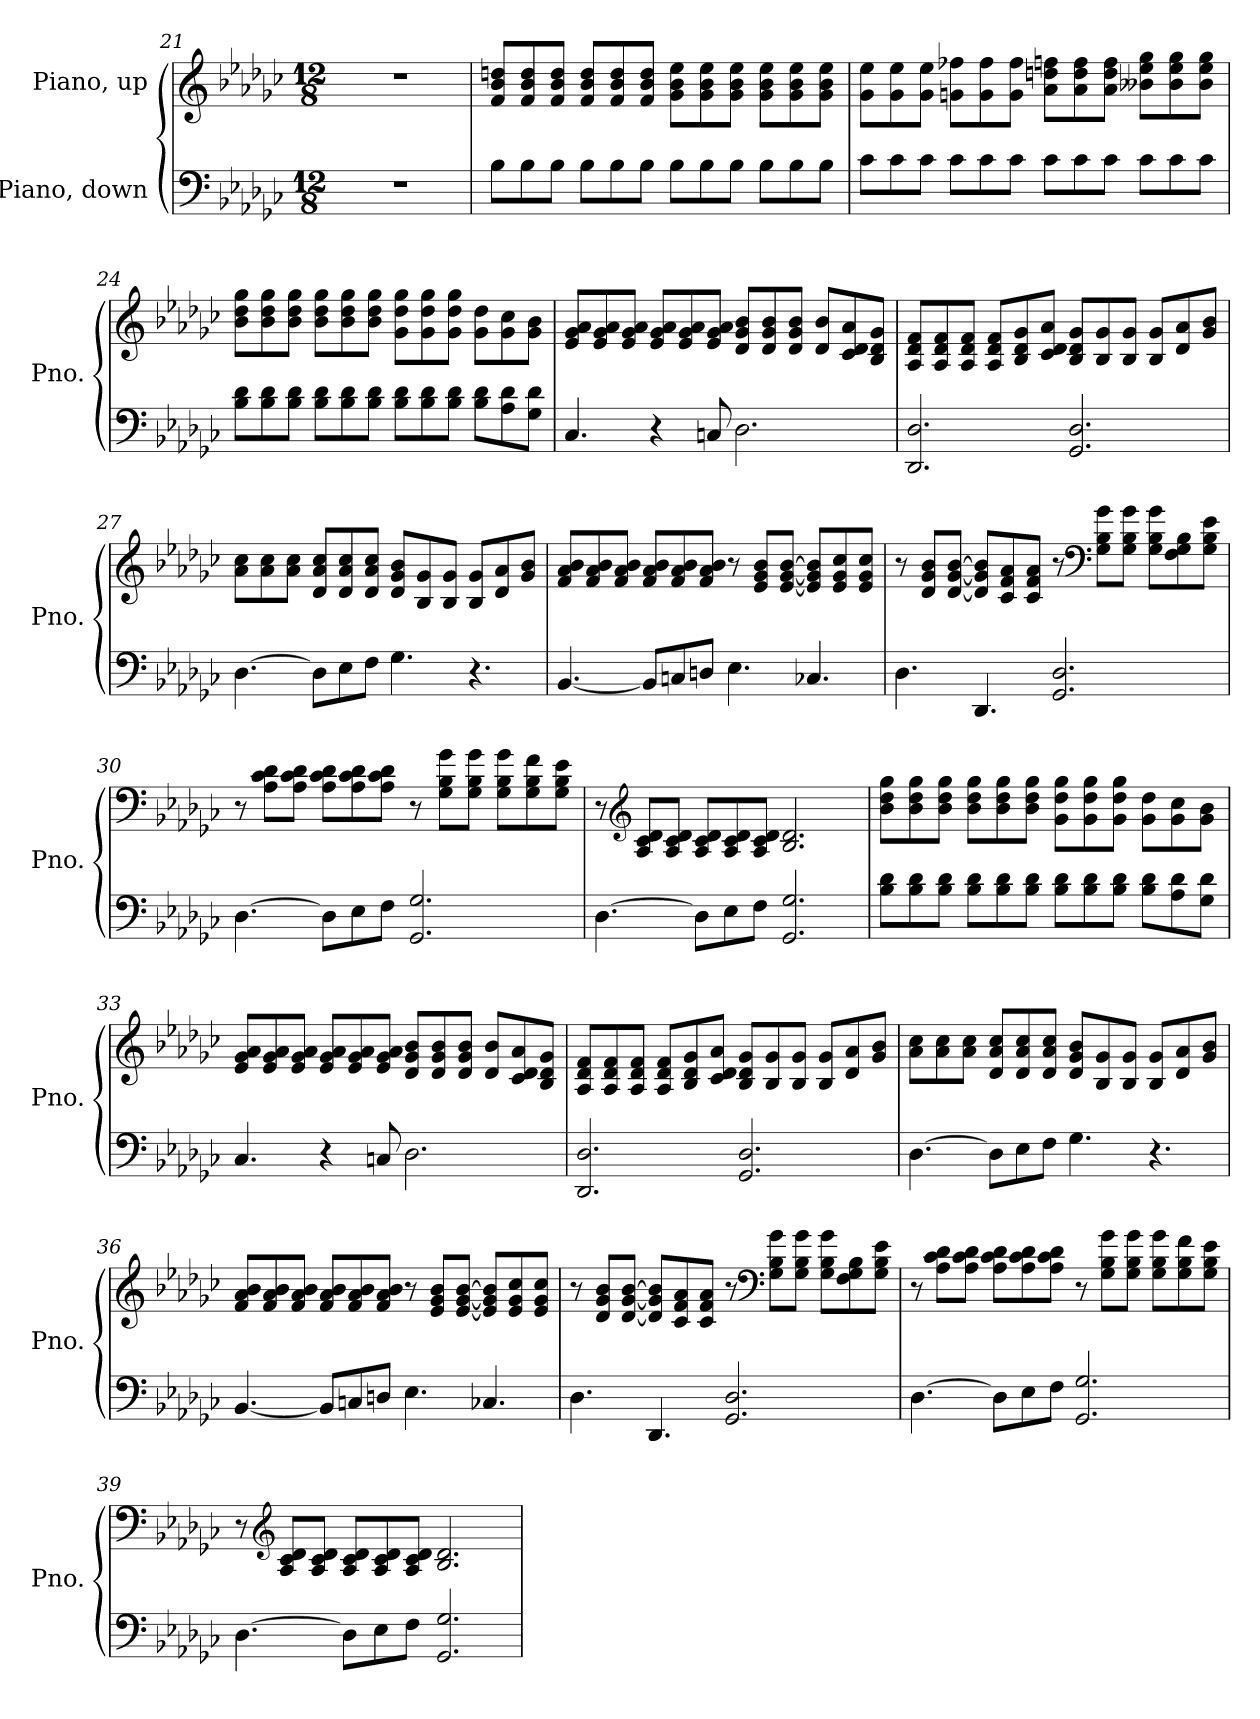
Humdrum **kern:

**kern	**kern
*part2	*part1
*staff2	*staff1
*I"Piano, down	*I"Piano, up
*I'Pno.	*I'Pno.
*clefF4	*clefG2
*k[b-e-a-d-g-c-]	*k[b-e-a-d-g-c-]
*M12/8	*M12/8
=21	=21
1.r	1.r
=22	=22
8B-\L	8f/ 8b-/ 8ddn/L
8B-\	8f/ 8b-/ 8dd/
8B-\J	8f/ 8b-/ 8dd/J
8B-\L	8f/ 8b-/ 8dd/L
8B-\	8f/ 8b-/ 8dd/
8B-\J	8f/ 8b-/ 8dd/J
8B-\L	8g-\ 8b-\ 8ee-\L
8B-\	8g-\ 8b-\ 8ee-\
8B-\J	8g-\ 8b-\ 8ee-\J
8B-\L	8g-\ 8b-\ 8ee-\L
8B-\	8g-\ 8b-\ 8ee-\
8B-\J	8g-\ 8b-\ 8ee-\J
!!LO:LB:g=z
=23	=23
8c-\L	8g-\ 8ee-\L
8c-\	8g-\ 8ee-\
8c-\J	8g-\ 8ee-\J
8c-\L	8gn\ 8ff-X\L
8c-\	8g\ 8ff-\
8c-\J	8g\ 8ff-\J
8c-\L	8a-\ 8ddn\ 8ffn\L
8c-\	8a-\ 8dd\ 8ff\
8c-\J	8a-\ 8dd\ 8ff\J
8c-\L	8b--X\ 8ee-\ 8gg-\L
8c-\	8b--\ 8ee-\ 8gg-\
8c-\J	8b--\ 8ee-\ 8gg-\J
=24	=24
8B-\ 8d-\L	8b-\ 8dd-\ 8gg-\L
8B-\ 8d-\	8b-\ 8dd-\ 8gg-\
8B-\ 8d-\J	8b-\ 8dd-\ 8gg-\J
8B-\ 8d-\L	8b-\ 8dd-\ 8gg-\L
8B-\ 8d-\	8b-\ 8dd-\ 8gg-\
8B-\ 8d-\J	8b-\ 8dd-\ 8gg-\J
8B-\ 8d-\L	8g-\ 8dd-\ 8gg-\L
8B-\ 8d-\	8g-\ 8dd-\ 8gg-\
8B-\ 8d-\J	8g-\ 8dd-\ 8gg-\J
8B-\ 8d-\L	8g-\ 8dd-\L
8A-\ 8d-\	8g-\ 8cc-\
8G-\ 8d-\J	8g-\ 8b-\J
!!LO:PB:g=z
=25	=25
4.C-/	8e-/ 8g-/ 8a-/L
.	8e-/ 8g-/ 8a-/
.	8e-/ 8g-/ 8a-/J
4r	8e-/ 8g-/ 8a-/L
.	8e-/ 8g-/ 8a-/
8Cn/	8e-/ 8g-/ 8a-/J
2.D-\	8d-/ 8g-/ 8b-/L
.	8d-/ 8g-/ 8b-/
.	8d-/ 8g-/ 8b-/J
.	8d-/ 8b-/L
.	8c-/ 8d-/ 8a-/
.	8B-/ 8d-/ 8g-/J
=26	=26
2.DD-/ 2.D-/	8A-/ 8d-/ 8f/L
.	8A-/ 8d-/ 8f/
.	8A-/ 8d-/ 8f/J
.	8A-/ 8d-/ 8f/L
.	8B-/ 8d-/ 8g-/
.	8c-/ 8d-/ 8a-/J
2.GG-/ 2.D-/	8B-/ 8d-/ 8g-/L
.	8B-/ 8g-/
.	8B-/ 8g-/J
.	8B-/ 8g-/L
.	8d-/ 8a-/
.	8g-/ 8b-/J
!!LO:LB:g=z
=27	=27
[4.D-\	8a-\ 8cc-\L
.	8a-\ 8cc-\
.	8a-\ 8cc-\J
8D-\L]	8d-/ 8a-/ 8cc-/L
8E-\	8d-/ 8a-/ 8cc-/
8F\J	8d-/ 8a-/ 8cc-/J
4.G-\	8d-/ 8g-/ 8b-/L
.	8B-/ 8g-/
.	8B-/ 8g-/J
4.r	8B-/ 8g-/L
.	8d-/ 8a-/
.	8g-/ 8b-/J
=28	=28
[4.BB-/	8f/ 8a-/ 8b-/L
.	8f/ 8a-/ 8b-/
.	8f/ 8a-/ 8b-/J
8BB-/L]	8f/ 8a-/ 8b-/L
8Cn/	8f/ 8a-/ 8b-/
8Dn/J	8f/ 8a-/ 8b-/J
4.E-\	8r
.	8e-/ 8g-/ 8b-/L
.	[8e-/ [8g-/ [8b-/J
4.C-X/	8e-/] 8g-/] 8b-/]L
.	8e-/ 8g-/ 8cc-/
.	8e-/ 8g-/ 8cc-/J
!!LO:LB:g=z
=29	=29
4.D-\	8r
.	8d-/ 8g-/ 8b-/L
.	[8d-/ [8g-/ [8b-/J
4.DD-/	8d-/] 8g-/] 8b-/]L
.	8c-/ 8f/ 8a-/
.	8c-/ 8f/ 8a-/J
2.GG-/ 2.D-/	8r
*	*clefF4
.	8G-\ 8B-\ 8g-\L
.	8G-\ 8B-\ 8g-\J
.	8G-\ 8B-\ 8g-\L
.	8F\ 8G-\ 8B-\
.	8G-\ 8B-\ 8e-\J
=30	=30
[4.D-\	8r
.	8A-\ 8c-\ 8d-\L
.	8A-\ 8c-\ 8d-\J
8D-\L]	8A-\ 8c-\ 8d-\L
8E-\	8A-\ 8c-\ 8d-\
8F\J	8A-\ 8c-\ 8d-\J
2.GG-/ 2.G-/	8r
.	8G-\ 8B-\ 8g-\L
.	8G-\ 8B-\ 8g-\J
.	8G-\ 8B-\ 8g-\L
.	8G-\ 8B-\ 8f\
.	8G-\ 8B-\ 8e-\J
!!LO:LB:g=z
=31	=31
[4.D-\	8r
*	*clefG2
.	8A-/ 8c-/ 8d-/L
.	8A-/ 8c-/ 8d-/J
8D-\L]	8A-/ 8c-/ 8d-/L
8E-\	8A-/ 8c-/ 8d-/
8F\J	8A-/ 8c-/ 8d-/J
2.GG-/ 2.G-/	2.B-/ 2.d-/
=32	=32
8B-\ 8d-\L	8b-\ 8dd-\ 8gg-\L
8B-\ 8d-\	8b-\ 8dd-\ 8gg-\
8B-\ 8d-\J	8b-\ 8dd-\ 8gg-\J
8B-\ 8d-\L	8b-\ 8dd-\ 8gg-\L
8B-\ 8d-\	8b-\ 8dd-\ 8gg-\
8B-\ 8d-\J	8b-\ 8dd-\ 8gg-\J
8B-\ 8d-\L	8g-\ 8dd-\ 8gg-\L
8B-\ 8d-\	8g-\ 8dd-\ 8gg-\
8B-\ 8d-\J	8g-\ 8dd-\ 8gg-\J
8B-\ 8d-\L	8g-\ 8dd-\L
8A-\ 8d-\	8g-\ 8cc-\
8G-\ 8d-\J	8g-\ 8b-\J
!!LO:LB:g=z
=33	=33
4.C-/	8e-/ 8g-/ 8a-/L
.	8e-/ 8g-/ 8a-/
.	8e-/ 8g-/ 8a-/J
4r	8e-/ 8g-/ 8a-/L
.	8e-/ 8g-/ 8a-/
8Cn/	8e-/ 8g-/ 8a-/J
2.D-\	8d-/ 8g-/ 8b-/L
.	8d-/ 8g-/ 8b-/
.	8d-/ 8g-/ 8b-/J
.	8d-/ 8b-/L
.	8c-/ 8d-/ 8a-/
.	8B-/ 8d-/ 8g-/J
=34	=34
2.DD-/ 2.D-/	8A-/ 8d-/ 8f/L
.	8A-/ 8d-/ 8f/
.	8A-/ 8d-/ 8f/J
.	8A-/ 8d-/ 8f/L
.	8B-/ 8d-/ 8g-/
.	8c-/ 8d-/ 8a-/J
2.GG-/ 2.D-/	8B-/ 8d-/ 8g-/L
.	8B-/ 8g-/
.	8B-/ 8g-/J
.	8B-/ 8g-/L
.	8d-/ 8a-/
.	8g-/ 8b-/J
!!LO:LB:g=z
=35	=35
[4.D-\	8a-\ 8cc-\L
.	8a-\ 8cc-\
.	8a-\ 8cc-\J
8D-\L]	8d-/ 8a-/ 8cc-/L
8E-\	8d-/ 8a-/ 8cc-/
8F\J	8d-/ 8a-/ 8cc-/J
4.G-\	8d-/ 8g-/ 8b-/L
.	8B-/ 8g-/
.	8B-/ 8g-/J
4.r	8B-/ 8g-/L
.	8d-/ 8a-/
.	8g-/ 8b-/J
=36	=36
[4.BB-/	8f/ 8a-/ 8b-/L
.	8f/ 8a-/ 8b-/
.	8f/ 8a-/ 8b-/J
8BB-/L]	8f/ 8a-/ 8b-/L
8Cn/	8f/ 8a-/ 8b-/
8Dn/J	8f/ 8a-/ 8b-/J
4.E-\	8r
.	8e-/ 8g-/ 8b-/L
.	[8e-/ [8g-/ [8b-/J
4.C-X/	8e-/] 8g-/] 8b-/]L
.	8e-/ 8g-/ 8cc-/
.	8e-/ 8g-/ 8cc-/J
!!LO:PB:g=z
=37	=37
4.D-\	8r
.	8d-/ 8g-/ 8b-/L
.	[8d-/ [8g-/ [8b-/J
4.DD-/	8d-/] 8g-/] 8b-/]L
.	8c-/ 8f/ 8a-/
.	8c-/ 8f/ 8a-/J
2.GG-/ 2.D-/	8r
*	*clefF4
.	8G-\ 8B-\ 8g-\L
.	8G-\ 8B-\ 8g-\J
.	8G-\ 8B-\ 8g-\L
.	8F\ 8G-\ 8B-\
.	8G-\ 8B-\ 8e-\J
=38	=38
[4.D-\	8r
.	8A-\ 8c-\ 8d-\L
.	8A-\ 8c-\ 8d-\J
8D-\L]	8A-\ 8c-\ 8d-\L
8E-\	8A-\ 8c-\ 8d-\
8F\J	8A-\ 8c-\ 8d-\J
2.GG-/ 2.G-/	8r
.	8G-\ 8B-\ 8g-\L
.	8G-\ 8B-\ 8g-\J
.	8G-\ 8B-\ 8g-\L
.	8G-\ 8B-\ 8f\
.	8G-\ 8B-\ 8e-\J
!!LO:LB:g=z
=39	=39
[4.D-\	8r
*	*clefG2
.	8A-/ 8c-/ 8d-/L
.	8A-/ 8c-/ 8d-/J
8D-\L]	8A-/ 8c-/ 8d-/L
8E-\	8A-/ 8c-/ 8d-/
8F\J	8A-/ 8c-/ 8d-/J
2.GG-/ 2.G-/	2.B-/ 2.d-/
=	=
*-	*-
